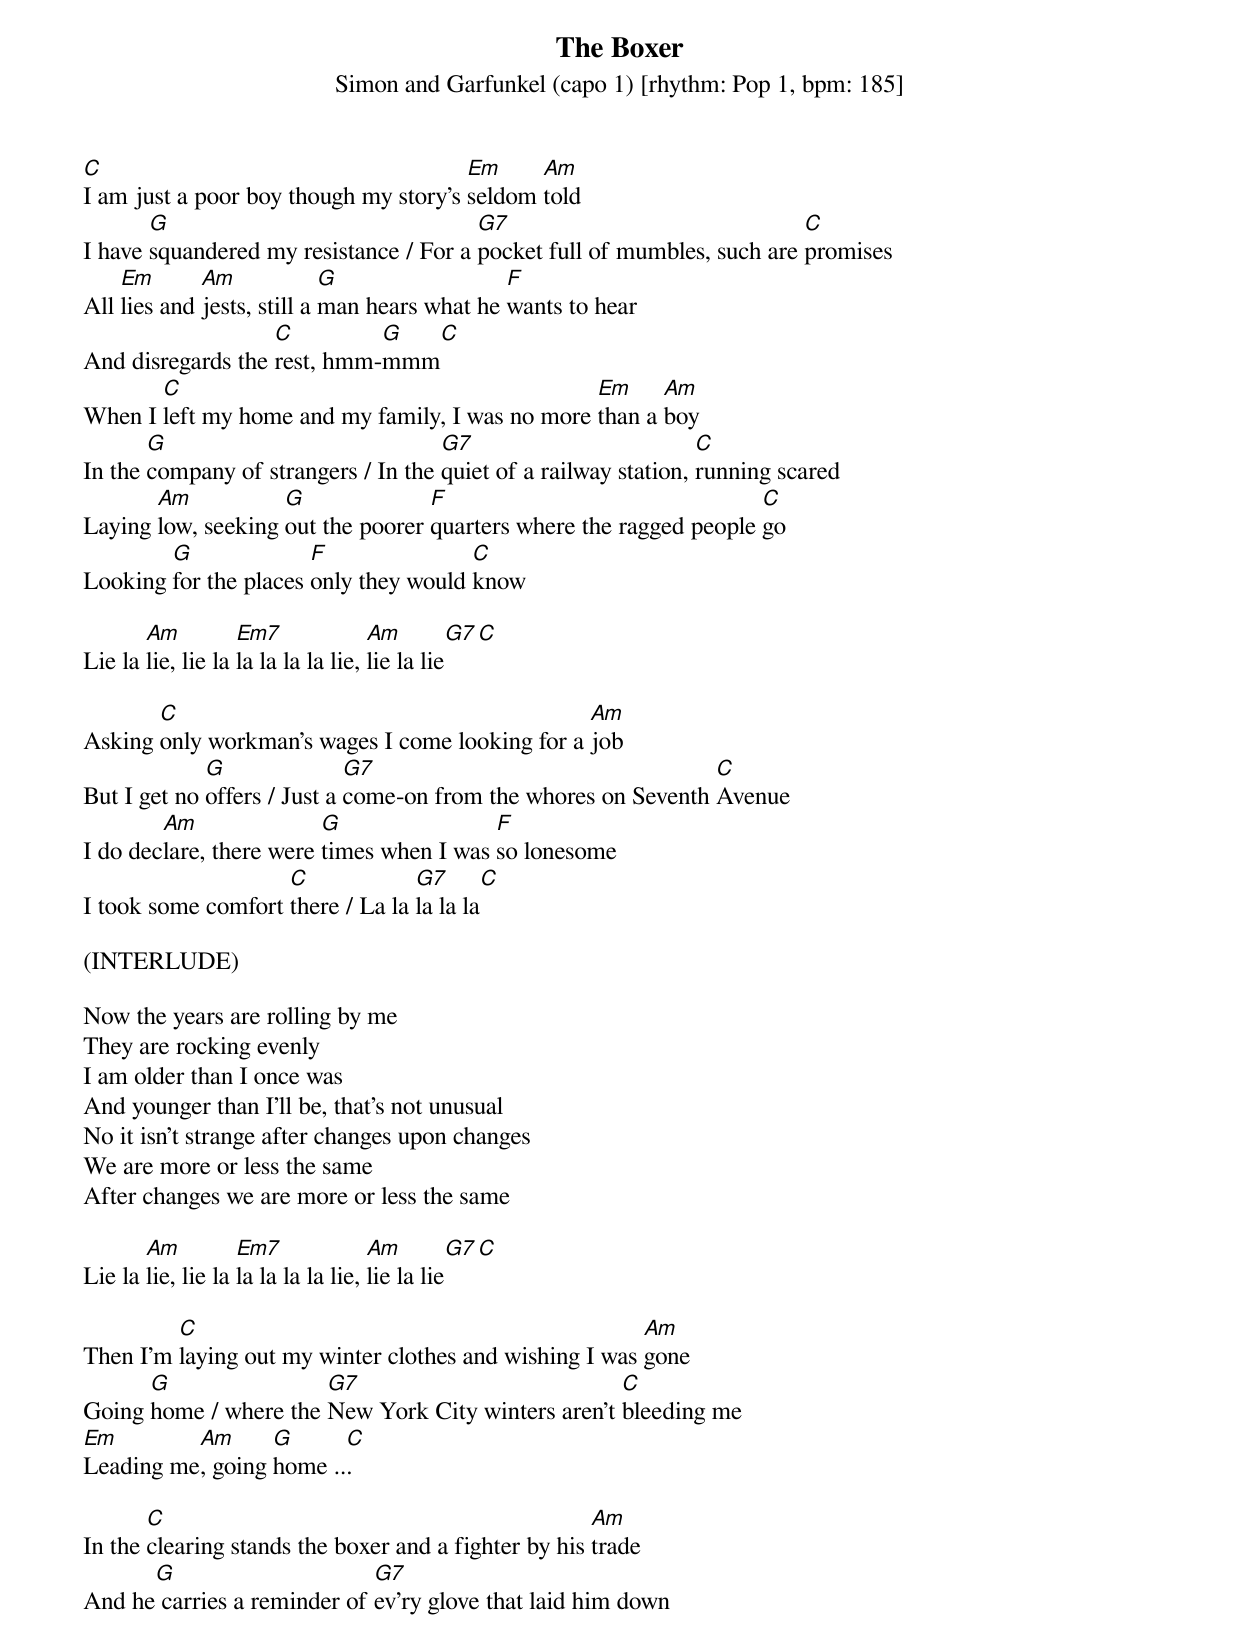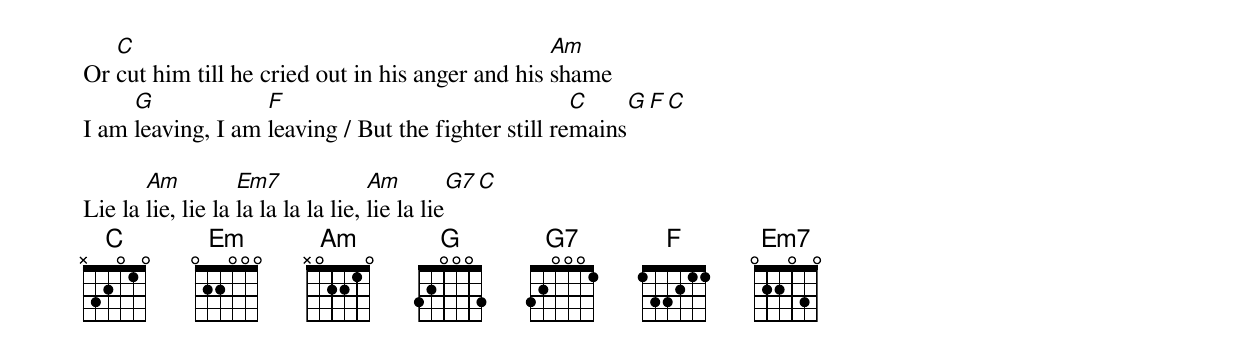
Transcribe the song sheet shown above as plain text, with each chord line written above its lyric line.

The Boxer
Simon and Garfunkel (capo 1) [rhythm: Pop 1, bpm: 185]

C                                      Em     Am
I am just a poor boy though my story's seldom told
       G                                G7                               C
I have squandered my resistance / For a pocket full of mumbles, such are promises
    Em       Am             G                 F
All lies and jests, still a man hears what he wants to hear
                   C         G       C
And disregards the rest, hmm-mmm
       C                                         Em     Am
When I left my home and my family, I was no more than a boy
       G                             G7                          C
In the company of strangers / In the quiet of a railway station, running scared
       Am           G              F                                C
Laying low, seeking out the poorer quarters where the ragged people go
        G              F               C
Looking for the places only they would know

       Am          Em7              Am         G7      C
Lie la lie, lie la la la la la lie, lie la lie

       C                                         Am
Asking only workman's wages I come looking for a job
             G               G7                                 C
But I get no offers / Just a come-on from the whores on Seventh Avenue
        Am               G                F
I do declare, there were times when I was so lonesome
                    C             G7          C
I took some comfort there / La la la la la

(INTERLUDE)

Now the years are rolling by me
They are rocking evenly
I am older than I once was
And younger than I'll be, that's not unusual
No it isn't strange after changes upon changes
We are more or less the same
After changes we are more or less the same

       Am          Em7              Am         G7      C
Lie la lie, lie la la la la la lie, lie la lie

         C                                              Am
Then I'm laying out my winter clothes and wishing I was gone
      G                G7                           C
Going home / where the New York City winters aren't bleeding me
Em        Am      G      C
Leading me, going home ...

       C                                              Am
In the clearing stands the boxer and a fighter by his trade
      G                      G7
And he carries a reminder of ev'ry glove that laid him down
   C                                              Am
Or cut him till he cried out in his anger and his shame
     G             F                                 C        G     F     C
I am leaving, I am leaving / But the fighter still remains

       Am          Em7              Am         G7      C
Lie la lie, lie la la la la la lie, lie la lie
